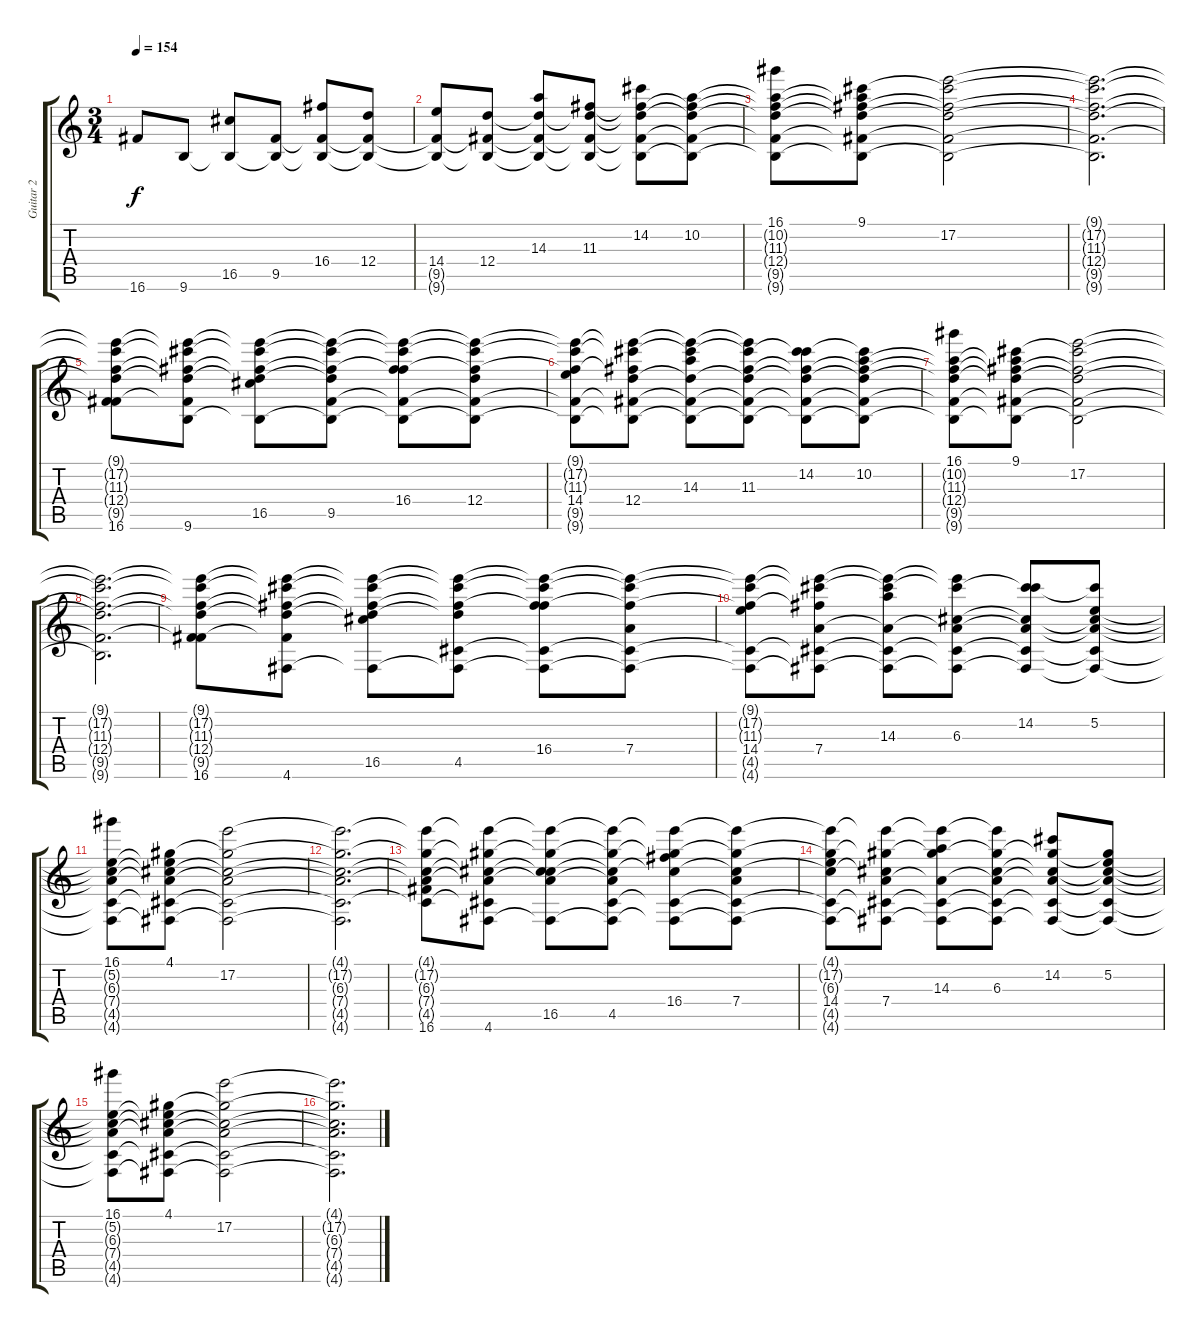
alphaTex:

\track ("Guitar 2" "Guitar 2") {instrument electricguitarjazz}
\staff {score tabs}
\tuning (E4 B3 G3 D3 A2 D2) {hide}
\ts (3 4)
\tempo 154
\clef g2
\ks c
16.6.8{dy f instrument electricguitarjazz} 9.6.8 (16.5 9.6{t}).8 (9.5 9.6{t}).8 (16.4 9.5{t} 9.6{t}).8 (12.4 9.5{t} 9.6{t}).8 |
(14.4 9.5{t} 9.6{t}).8 (12.4 9.5{t} 9.6{t}).8 (14.3 12.4{t} 9.5{t} 9.6{t}).8 (11.3 12.4{t} 9.5{t} 9.6{t}).8 (14.2 11.3{t} 12.4{t} 9.5{t} 9.6{t}).8 (10.2 11.3{t} 12.4{t} 9.5{t} 9.6{t}).8 |
(16.1 10.2{t} 11.3{t} 12.4{t} 9.5{t} 9.6{t}).8 (9.1 10.2{t} 11.3{t} 12.4{t} 9.5{t} 9.6{t}).8 (9.1{t} 17.2 11.3{t} 12.4{t} 9.5{t} 9.6{t}).2 |
(9.1{t} 17.2{t} 11.3{t} 12.4{t} 9.5{t} 9.6{t}).2{d} |
(9.1{t} 17.2{t} 11.3{t} 12.4{t} 9.5{t} 16.6).8 (9.1{t} 17.2{t} 11.3{t} 12.4{t} 9.5{t} 9.6).8 (9.1{t} 17.2{t} 11.3{t} 12.4{t} 16.5 9.6{t}).8 (9.1{t} 17.2{t} 11.3{t} 12.4{t} 9.5 9.6{t}).8 (9.1{t} 17.2{t} 11.3{t} 16.4 9.5{t} 9.6{t}).8 (9.1{t} 17.2{t} 11.3{t} 12.4 9.5{t} 9.6{t}).8 |
(9.1{t} 17.2{t} 11.3{t} 14.4 9.5{t} 9.6{t}).8 (9.1{t} 17.2{t} 11.3{t} 12.4 9.5{t} 9.6{t}).8 (9.1{t} 17.2{t} 14.3 12.4{t} 9.5{t} 9.6{t}).8 (9.1{t} 17.2{t} 11.3 12.4{t} 9.5{t} 9.6{t}).8 (9.1{t} 14.2 11.3{t} 12.4{t} 9.5{t} 9.6{t}).8 (9.1{t} 10.2 11.3{t} 12.4{t} 9.5{t} 9.6{t}).8 |
(16.1 10.2{t} 11.3{t} 12.4{t} 9.5{t} 9.6{t}).8 (9.1 10.2{t} 11.3{t} 12.4{t} 9.5{t} 9.6{t}).8 (9.1{t} 17.2 11.3{t} 12.4{t} 9.5{t} 9.6{t}).2 |
(9.1{t} 17.2{t} 11.3{t} 12.4{t} 9.5{t} 9.6{t}).2{d} |
(9.1{t} 17.2{t} 11.3{t} 12.4{t} 9.5{t} 16.6).8 (9.1{t} 17.2{t} 11.3{t} 12.4{t} 9.5{t} 4.6).8 (9.1{t} 17.2{t} 11.3{t} 12.4{t} 16.5 4.6{t}).8 (9.1{t} 17.2{t} 11.3{t} 12.4{t} 4.5 4.6{t}).8 (9.1{t} 17.2{t} 11.3{t} 16.4 4.5{t} 4.6{t}).8 (9.1{t} 17.2{t} 11.3{t} 7.4 4.5{t} 4.6{t}).8 |
(9.1{t} 17.2{t} 11.3{t} 14.4 4.5{t} 4.6{t}).8 (9.1{t} 17.2{t} 11.3{t} 7.4 4.5{t} 4.6{t}).8 (9.1{t} 17.2{t} 14.3 7.4{t} 4.5{t} 4.6{t}).8 (9.1{t} 17.2{t} 6.3 7.4{t} 4.5{t} 4.6{t}).8 (9.1{t} 14.2 6.3{t} 7.4{t} 4.5{t} 4.6{t}).8 (9.1{t} 5.2 6.3{t} 7.4{t} 4.5{t} 4.6{t}).8 |
(16.1 5.2{t} 6.3{t} 7.4{t} 4.5{t} 4.6{t}).8 (4.1 5.2{t} 6.3{t} 7.4{t} 4.5{t} 4.6{t}).8 (4.1{t} 17.2 6.3{t} 7.4{t} 4.5{t} 4.6{t}).2 |
(4.1{t} 17.2{t} 6.3{t} 7.4{t} 4.5{t} 4.6{t}).2{d} |
(4.1{t} 17.2{t} 6.3{t} 7.4{t} 4.5{t} 16.6).8 (4.1{t} 17.2{t} 6.3{t} 7.4{t} 4.5{t} 4.6).8 (4.1{t} 17.2{t} 6.3{t} 7.4{t} 16.5 4.6{t}).8 (4.1{t} 17.2{t} 6.3{t} 7.4{t} 4.5 4.6{t}).8 (4.1{t} 17.2{t} 6.3{t} 16.4 4.5{t} 4.6{t}).8 (4.1{t} 17.2{t} 6.3{t} 7.4 4.5{t} 4.6{t}).8 |
(4.1{t} 17.2{t} 6.3{t} 14.4 4.5{t} 4.6{t}).8 (4.1{t} 17.2{t} 6.3{t} 7.4 4.5{t} 4.6{t}).8 (4.1{t} 17.2{t} 14.3 7.4{t} 4.5{t} 4.6{t}).8 (4.1{t} 17.2{t} 6.3 7.4{t} 4.5{t} 4.6{t}).8 (4.1{t} 14.2 6.3{t} 7.4{t} 4.5{t} 4.6{t}).8 (4.1{t} 5.2 6.3{t} 7.4{t} 4.5{t} 4.6{t}).8 |
(16.1 5.2{t} 6.3{t} 7.4{t} 4.5{t} 4.6{t}).8 (4.1 5.2{t} 6.3{t} 7.4{t} 4.5{t} 4.6{t}).8 (4.1{t} 17.2 6.3{t} 7.4{t} 4.5{t} 4.6{t}).2 |
(4.1{t} 17.2{t} 6.3{t} 7.4{t} 4.5{t} 4.6{t}).2{d}
